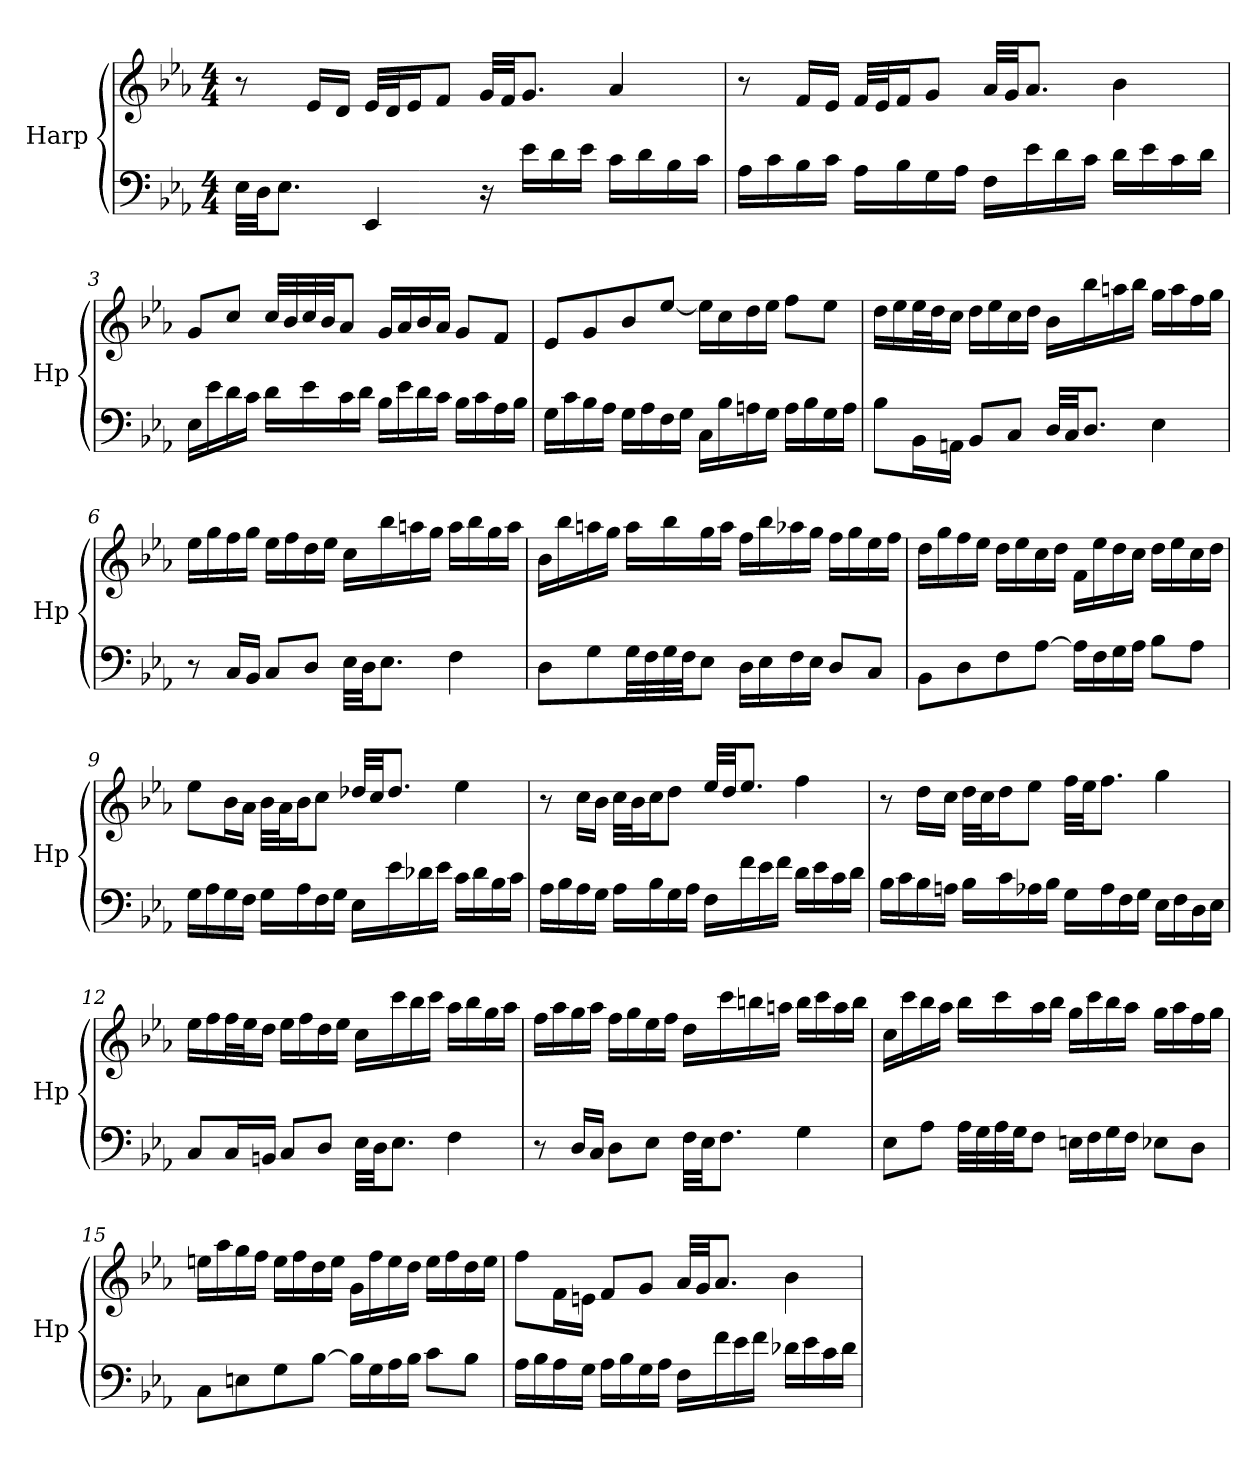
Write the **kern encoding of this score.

**kern	**kern
*part1	*part1
*staff2	*staff1
*I"Harp	*
*I'Hp	*
*clefF4	*clefG2
*k[b-e-a-]	*k[b-e-a-]
*M4/4	*M4/4
*MM84	*MM84
=1	=1
32E-\LLL	8r
32D\JJ	.
8.E-\J	.
.	16e-/LL
.	16d/JJ
4EE-/	32e-/LLL
.	32d/J
.	16e-/J
.	8f/J
16r	32g/LLL
.	32f/JJ
16e-\LL	8.g/J
16d\	.
16e-\JJ	.
16c\LL	4a-/
16d\	.
16B-\	.
16c\JJ	.
=2	=2
16A-\LL	8r
16c\	.
16B-\	16f/LL
16c\JJ	16e-/JJ
16A-\LL	32f/LLL
.	32e-/J
16B-\	16f/J
16G\	8g/J
16A-\JJ	.
16F\LL	32a-/LLL
.	32g/JJ
16e-\	8.a-/J
16d\	.
16c\JJ	.
16d\LL	4b-\
16e-\	.
16c\	.
16d\JJ	.
!!LO:LB:g=z
=3	=3
16E-\LL	8g/L
16e-\	.
16d\	8cc/J
16c\JJ	.
16d\LL	32cc/LLL
.	32b-/
16e-\	32cc/
.	32b-/JJ
16c\	8a-/J
16d\JJ	.
16B-\LL	16g/LL
16e-\	16a-/
16d\	16b-/
16c\JJ	16a-/JJ
16B-\LL	8g/L
16c\	.
16A-\	8f/J
16B-\JJ	.
=4	=4
16G\LL	8e-/L
16c\	.
16B-\	8g/
16A-\JJ	.
16G\LL	8b-/
16A-\	.
16F\	[8ee-/J
16G\JJ	.
16C\LL	16ee-\LL]
16B-\	16cc\
16An\	16dd\
16G\JJ	16ee-\JJ
16A\LL	8ff\L
16B-\	.
16G\	8ee-\J
16A\JJ	.
=5	=5
8B-\L	16dd\LL
.	16ee-\
16BB-\L	32ee-\L
.	32dd\J
16AAn\JJ	16cc\JJ
8BB-/L	16dd\LL
.	16ee-\
8C/J	16cc\
.	16dd\JJ
32D/LLL	16b-\LL
32C/JJ	.
8.D/J	16bb-\
.	16aan\
.	16bb-\JJ
4E-\	16gg\LL
.	16aa\
.	16ff\
.	16gg\JJ
!!LO:LB:g=z
=6	=6
8r	16ee-\LL
.	16gg\
16C/LL	16ff\
16BB-/JJ	16gg\JJ
8C/L	16ee-\LL
.	16ff\
8D/J	16dd\
.	16ee-\JJ
32E-\LLL	16cc\LL
32D\JJ	.
8.E-\J	16bb-\
.	16aan\
.	16gg\JJ
4F\	16aa\LL
.	16bb-\
.	16gg\
.	16aa\JJ
=7	=7
8D\L	16b-\LL
.	16bb-\
8G\	16aan\
.	16gg\JJ
32G\LL	16aa\LL
32F\	.
32G\	16bb-\
32F\JJ	.
8E-\J	16gg\
.	16aa\JJ
16D\LL	16ff\LL
16E-\	16bb-\
16F\	16aa-X\
16E-\JJ	16gg\JJ
8D/L	16ff\LL
.	16gg\
8C/J	16ee-\
.	16ff\JJ
=8	=8
8BB-\L	16dd\LL
.	16gg\
8D\	16ff\
.	16ee-\JJ
8F\	16dd\LL
.	16ee-\
[8A-\J	16cc\
.	16dd\JJ
16A-\LL]	16f\LL
16F\	16ee-\
16G\	16dd\
16A-\JJ	16cc\JJ
8B-\L	16dd\LL
.	16ee-\
8A-\J	16cc\
.	16dd\JJ
!!LO:LB:g=z
=9	=9
16G\LL	8ee-\L
16A-\	.
16G\	16b-\L
16F\JJ	16a-\JJ
16G\LL	32b-\LLL
.	32a-\J
16A-\	16b-\J
16F\	8cc\J
16G\JJ	.
16E-\LL	32dd-X/LLL
.	32cc/JJ
16e-\	8.dd-/J
16d-X\	.
16e-\JJ	.
16c\LL	4ee-\
16d-\	.
16B-\	.
16c\JJ	.
=10	=10
16A-\LL	8r
16B-\	.
16A-\	16cc\LL
16G\JJ	16b-\JJ
16A-\LL	32cc\LLL
.	32b-\J
16B-\	16cc\J
16G\	8dd\J
16A-\JJ	.
16F\LL	32ee-/LLL
.	32dd/JJ
16f\	8.ee-/J
16e-\	.
16f\JJ	.
16d\LL	4ff\
16e-\	.
16c\	.
16d\JJ	.
!!LO:LB:g=z
=11	=11
16B-\LL	8r
16c\	.
16B-\	16dd\LL
16An\JJ	16cc\JJ
16B-\LL	32dd\LLL
.	32cc\J
16c\	16dd\J
16A-X\	8ee-\J
16B-\JJ	.
16G\LL	32ff\LLL
.	32ee-\JJ
16A-\	8.ff\J
16F\	.
16G\JJ	.
16E-\LL	4gg\
16F\	.
16D\	.
16E-\JJ	.
=12	=12
8C/L	16ee-\LL
.	16ff\
16C/L	32ff\L
.	32ee-\J
16BBn/JJ	16dd\JJ
8C/L	16ee-\LL
.	16ff\
8D/J	16dd\
.	16ee-\JJ
32E-\LLL	16cc\LL
32D\JJ	.
8.E-\J	16ccc\
.	16bb-\
.	16ccc\JJ
4F\	16aa-\LL
.	16bb-\
.	16gg\
.	16aa-\JJ
!!LO:LB:g=z
=13	=13
8r	16ff\LL
.	16aa-\
16D/LL	16gg\
16C/JJ	16aa-\JJ
8D\L	16ff\LL
.	16gg\
8E-\J	16ee-\
.	16ff\JJ
32F\LLL	16dd\LL
32E-\JJ	.
8.F\J	16ccc\
.	16bbn\
.	16aan\JJ
4G\	16bb\LL
.	16ccc\
.	16aa\
.	16bb\JJ
=14	=14
8E-\L	16cc\LL
.	16ccc\
8A-\J	16bb-\
.	16aa-\JJ
32A-\LLL	16bb-\LL
32G\	.
32A-\	16ccc\
32G\JJ	.
8F\J	16aa-\
.	16bb-\JJ
16En\LL	16gg\LL
16F\	16ccc\
16G\	16bb-\
16F\JJ	16aa-\JJ
8E-X\L	16gg\LL
.	16aa-\
8D\J	16ff\
.	16gg\JJ
=15	=15
8C\L	16een\LL
.	16aa-\
8En\	16gg\
.	16ff\JJ
8G\	16ee\LL
.	16ff\
[8B-\J	16dd\
.	16ee\JJ
16B-\LL]	16g\LL
16G\	16ff\
16A-\	16ee\
16B-\JJ	16dd\JJ
8c\L	16ee\LL
.	16ff\
8B-\J	16dd\
.	16ee\JJ
!!LO:LB:g=z
=16	=16
16A-\LL	8ff\L
16B-\	.
16A-\	16f\L
16G\JJ	16en\JJ
16A-\LL	8f/L
16B-\	.
16G\	8g/J
16A-\JJ	.
16F\LL	32a-/LLL
.	32g/JJ
16f\	8.a-/J
16e-\	.
16f\JJ	.
16d-X\LL	4b-\
16e-\	.
16c\	.
16d-\JJ	.
=	=
*-	*-
